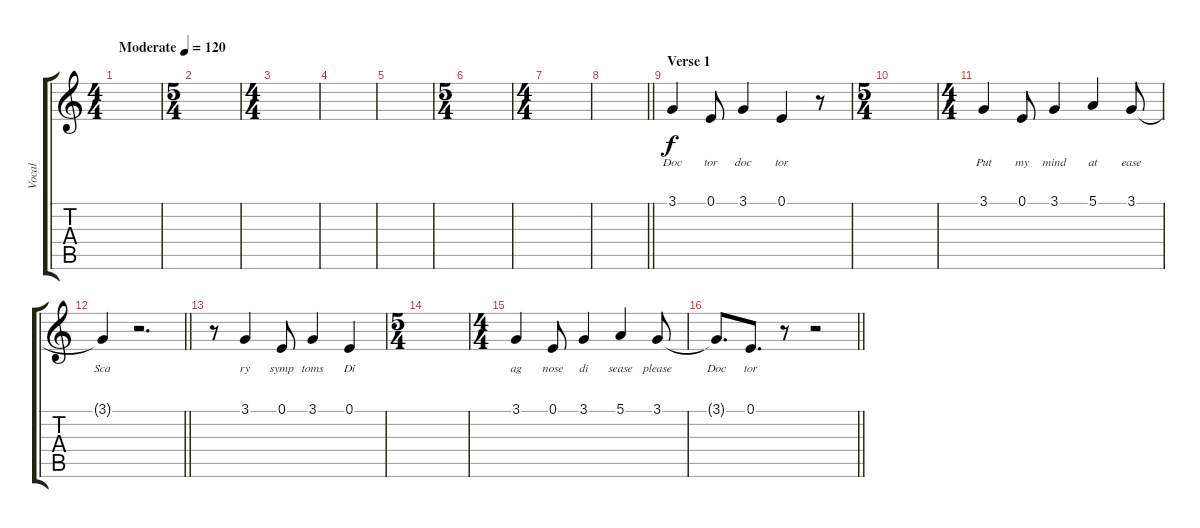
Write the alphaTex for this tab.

\track ("Vocal" "Vocal") {instrument acousticgrandpiano}
\staff {score tabs}
\tuning (E4 B3 G3 D3 A2 E2) {hide}
\ts (4 4)
\tempo (120 "Moderate")
\clef g2
\ks c
|
\ts (5 4)
|
\ts (4 4)
|
|
|
\ts (5 4)
|
\ts (4 4)
|
\barLineRight lightlight
|
\section ("" "Verse 1")
3.1.4{lyrics (0 "Doc") lyrics (1 "") lyrics (2 "") lyrics (3 "") lyrics (4 "")} 0.1.8{lyrics (0 "tor") lyrics (1 "") lyrics (2 "") lyrics (3 "") lyrics (4 "")} 3.1.4{lyrics (0 "doc") lyrics (1 "") lyrics (2 "") lyrics (3 "") lyrics (4 "")} 0.1.4{lyrics (0 "tor") lyrics (1 "") lyrics (2 "") lyrics (3 "") lyrics (4 "")} r.8 |
\ts (5 4)
|
\ts (4 4)
3.1.4{lyrics (0 "Put") lyrics (1 "") lyrics (2 "") lyrics (3 "") lyrics (4 "")} 0.1.8{lyrics (0 "my") lyrics (1 "") lyrics (2 "") lyrics (3 "") lyrics (4 "")} 3.1.4{lyrics (0 "mind") lyrics (1 "") lyrics (2 "") lyrics (3 "") lyrics (4 "")} 5.1.4{lyrics (0 "at") lyrics (1 "") lyrics (2 "") lyrics (3 "") lyrics (4 "")} 3.1.8{lyrics (0 "ease") lyrics (1 "") lyrics (2 "") lyrics (3 "") lyrics (4 "")} |
\barLineRight lightlight
3.1{t}.4{lyrics (0 "Sca") lyrics (1 "") lyrics (2 "") lyrics (3 "") lyrics (4 "")} r.2{d} |
r.8 3.1.4{lyrics (0 "ry") lyrics (1 "") lyrics (2 "") lyrics (3 "") lyrics (4 "")} 0.1.8{lyrics (0 "symp") lyrics (1 "") lyrics (2 "") lyrics (3 "") lyrics (4 "")} 3.1.4{lyrics (0 "toms") lyrics (1 "") lyrics (2 "") lyrics (3 "") lyrics (4 "")} 0.1.4{lyrics (0 "Di") lyrics (1 "") lyrics (2 "") lyrics (3 "") lyrics (4 "")} |
\ts (5 4)
|
\ts (4 4)
3.1.4{lyrics (0 "ag") lyrics (1 "") lyrics (2 "") lyrics (3 "") lyrics (4 "")} 0.1.8{lyrics (0 "nose") lyrics (1 "") lyrics (2 "") lyrics (3 "") lyrics (4 "")} 3.1.4{lyrics (0 "di") lyrics (1 "") lyrics (2 "") lyrics (3 "") lyrics (4 "")} 5.1.4{lyrics (0 "sease") lyrics (1 "") lyrics (2 "") lyrics (3 "") lyrics (4 "")} 3.1.8{lyrics (0 "please") lyrics (1 "") lyrics (2 "") lyrics (3 "") lyrics (4 "")} |
\barLineRight lightlight
3.1{t}.8{d lyrics (0 "Doc") lyrics (1 "") lyrics (2 "") lyrics (3 "") lyrics (4 "")} 0.1.8{d lyrics (0 "tor") lyrics (1 "") lyrics (2 "") lyrics (3 "") lyrics (4 "")} r.8 r.2
